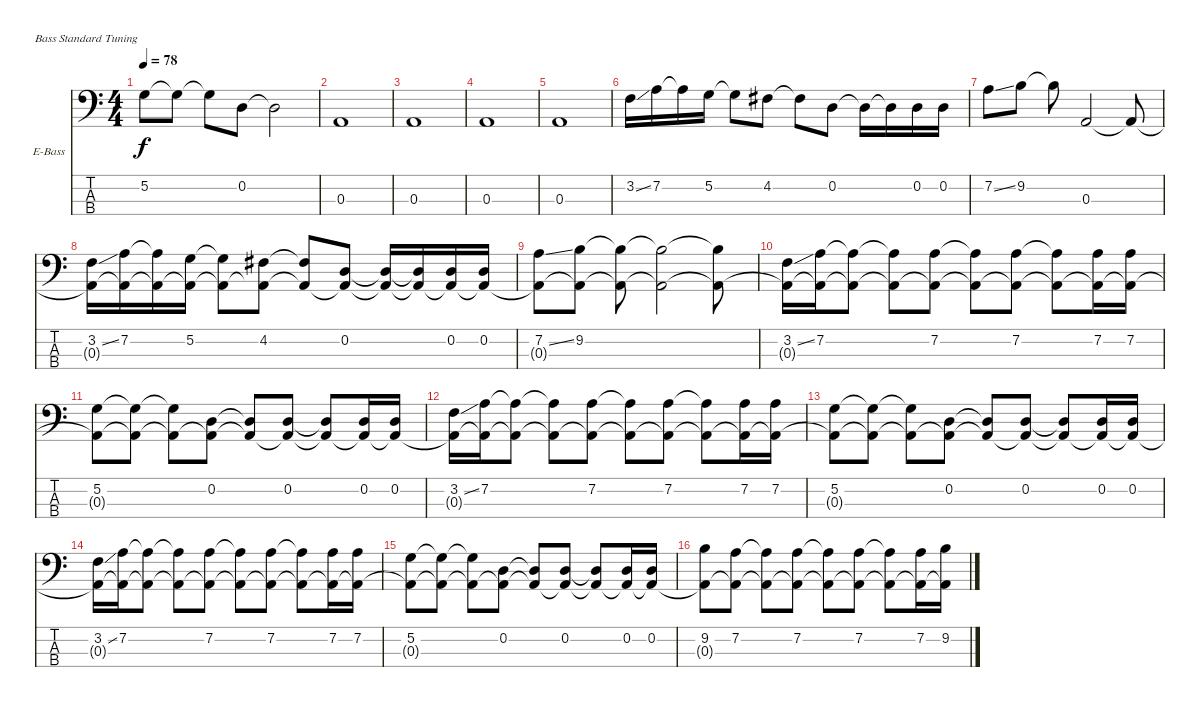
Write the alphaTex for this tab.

\defaultSystemsLayout 4
\bracketExtendMode nobrackets
\firstSystemTrackNameOrientation horizontal
\otherSystemsTrackNameOrientation horizontal
\track ("Jeff Ament" "E-Bass") {instrument electricbassfinger}
\staff {score tabs}
\tuning (G2 D2 A1 E1)
\ts (4 4)
\tempo 78
\clef f4
\ks c
5.2.8{dy f} 5.2{t}.8 5.2{t}.8 0.2.8 0.2{t}.2 |
0.3.1 |
0.3.1 |
0.3.1 |
0.3.1 |
3.2{ss}.16 7.2.16 7.2{t}.16 5.2.16 5.2{t}.8 4.2.8 4.2{t}.8 0.2.8 0.2{t}.16 0.2{t}.16 0.2.16 0.2.16 |
7.2{ss}.8 9.2.8 9.2{t}.8 0.3.2 0.3{t}.8 |
(3.2{ss} 0.3{t}).16 (7.2 0.3{t}).16 (7.2{t} 0.3{t}).16 (5.2 0.3{t}).16 (5.2{t} 0.3{t}).8 (4.2 0.3{t}).8 (4.2{t} 0.3{t}).8 (0.2 0.3{t}).8 (0.2{t} 0.3{t}).16 (0.2{t} 0.3{t}).16 (0.2 0.3{t}).16 (0.2 0.3{t}).16 |
(7.2{ss} 0.3{t}).8 (9.2 0.3{t}).8 (9.2{t} 0.3{t}).8 (9.2{t} 0.3{t}).2 (9.2{t} 0.3{t}).8 |
(3.2{ss} 0.3{t}).16 (7.2 0.3{t}).16 (7.2{t} 0.3{t}).8 (7.2{t} 0.3{t}).8 (7.2 0.3{t}).8 (7.2{t} 0.3{t}).8 (7.2 0.3{t}).8 (7.2{t} 0.3{t}).8 (7.2 0.3{t}).16 (7.2 0.3{t}).16 |
(5.2 0.3{t}).8 (5.2{t} 0.3{t}).8 (5.2{t} 0.3{t}).8 (0.2 0.3{t}).8 (0.2{t} 0.3{t}).8 (0.2 0.3{t}).8 (0.2{t} 0.3{t}).8 (0.2 0.3{t}).16 (0.2 0.3{t}).16 |
(3.2{ss} 0.3{t}).16 (7.2 0.3{t}).16 (7.2{t} 0.3{t}).8 (7.2{t} 0.3{t}).8 (7.2 0.3{t}).8 (7.2{t} 0.3{t}).8 (7.2 0.3{t}).8 (7.2{t} 0.3{t}).8 (7.2 0.3{t}).16 (7.2 0.3{t}).16 |
(5.2 0.3{t}).8 (5.2{t} 0.3{t}).8 (5.2{t} 0.3{t}).8 (0.2 0.3{t}).8 (0.2{t} 0.3{t}).8 (0.2 0.3{t}).8 (0.2{t} 0.3{t}).8 (0.2 0.3{t}).16 (0.2 0.3{t}).16 |
(3.2{ss} 0.3{t}).16 (7.2 0.3{t}).16 (7.2{t} 0.3{t}).8 (7.2{t} 0.3{t}).8 (7.2 0.3{t}).8 (7.2{t} 0.3{t}).8 (7.2 0.3{t}).8 (7.2{t} 0.3{t}).8 (7.2 0.3{t}).16 (7.2 0.3{t}).16 |
(5.2 0.3{t}).8 (5.2{t} 0.3{t}).8 (5.2{t} 0.3{t}).8 (0.2 0.3{t}).8 (0.2{t} 0.3{t}).8 (0.2 0.3{t}).8 (0.2{t} 0.3{t}).8 (0.2 0.3{t}).16 (0.2 0.3{t}).16 |
(9.2 0.3{t}).8 (7.2 0.3{t}).8 (7.2{t} 0.3{t}).8 (7.2 0.3{t}).8 (7.2{t} 0.3{t}).8 (7.2 0.3{t}).8 (7.2{t} 0.3{t}).8 (7.2 0.3{t}).16 (9.2 0.3{t}).16
